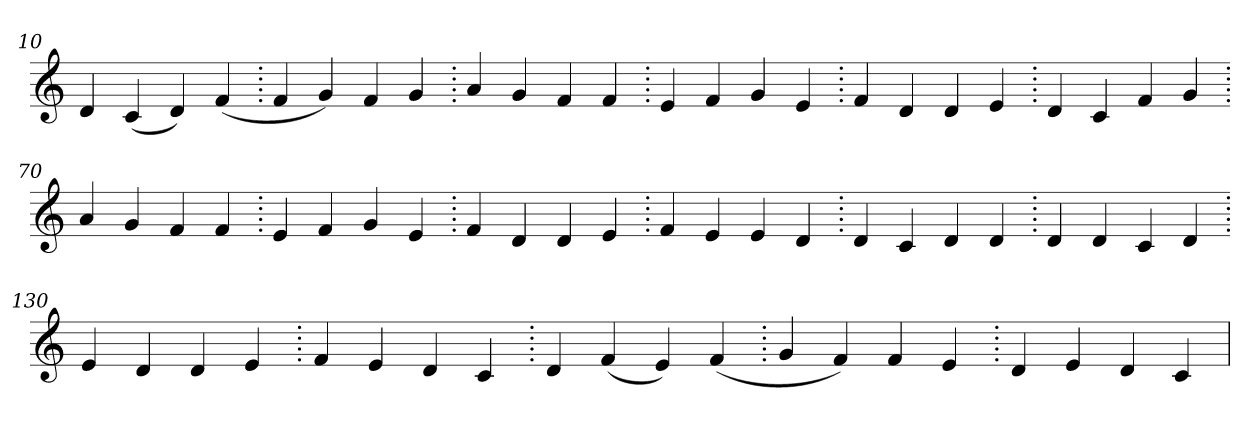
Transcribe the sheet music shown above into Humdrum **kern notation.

**kern
*part1
*staff1
*clefG2
=10.
4d
(>4c
4d)
(>4f
=20.
4f
4g)
4f
4g
=30.
4a
4g
4f
4f
=40.
4e
4f
4g
4e
=50.
4f
4d
4d
4e
=60.
4d
4c
4f
4g
=70.
4a
4g
4f
4f
=80.
4e
4f
4g
4e
=90.
4f
4d
4d
4e
=100.
4f
4e
4e
4d
=110.
4d
4c
4d
4d
=120.
4d
4d
4c
4d
=130.
4e
4d
4d
4e
=140.
4f
4e
4d
4c
=150.
4d
(>4f
4e)
(>4f
=160.
4g
4f)
4f
4e
=170.
4d
4e
4d
4c
=
*-
